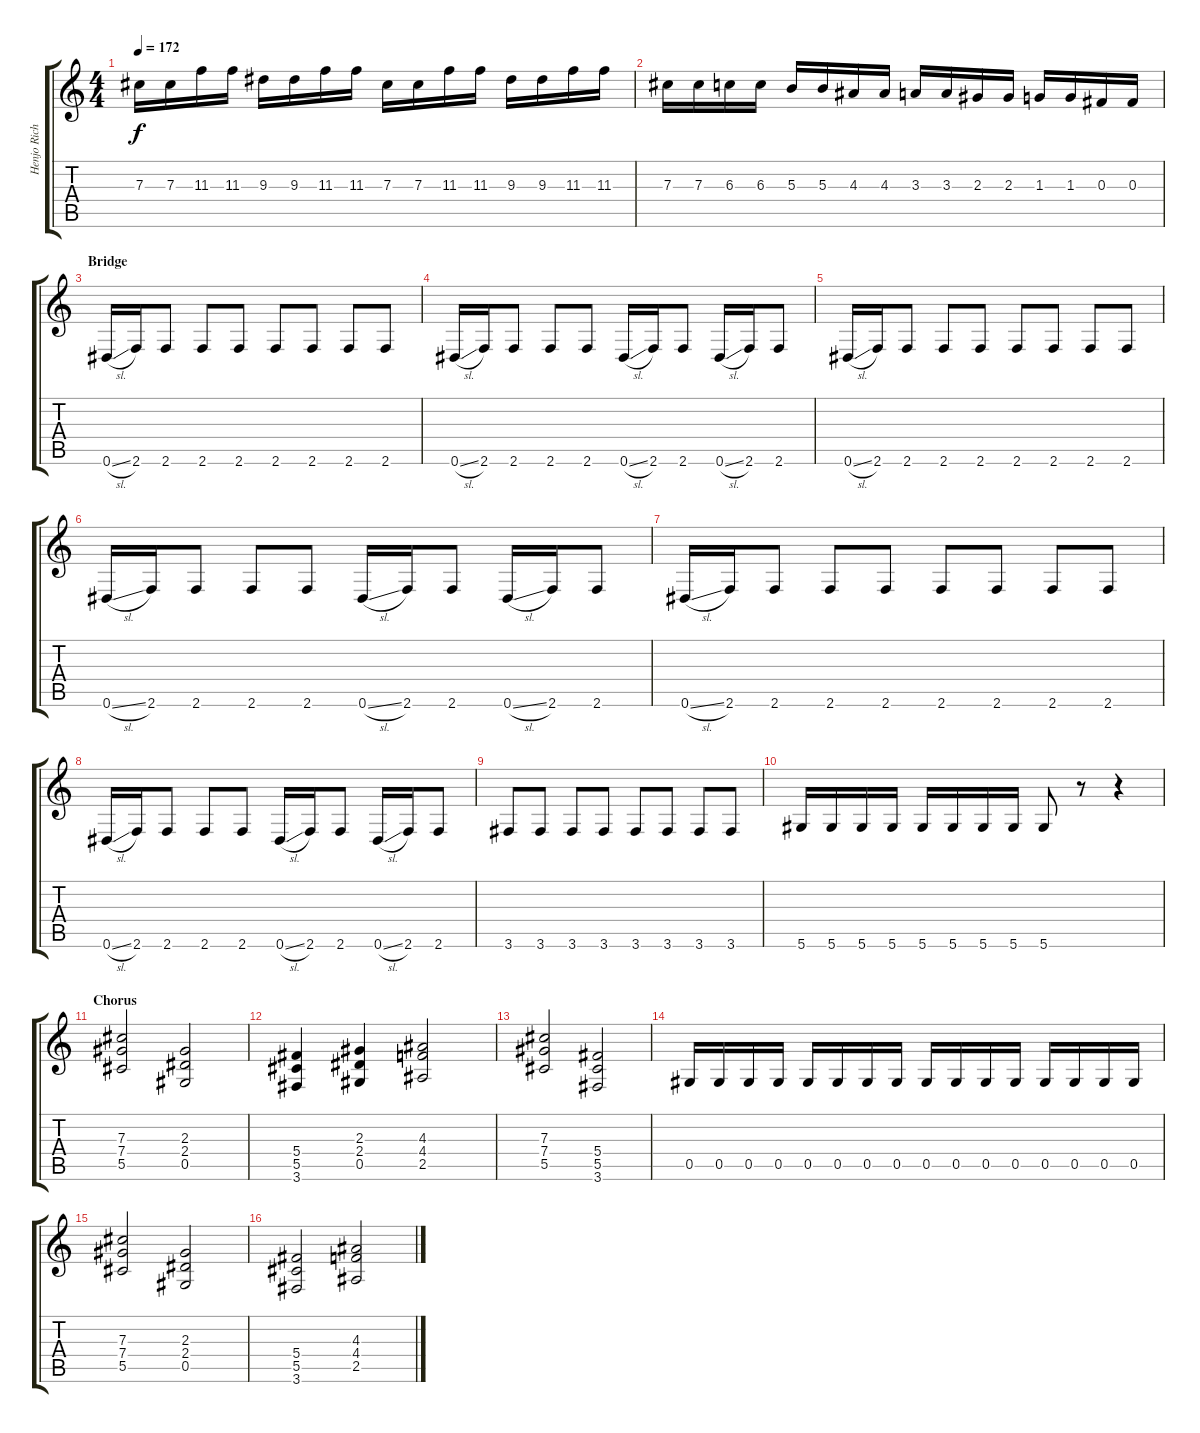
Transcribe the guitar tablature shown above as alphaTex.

\track ("Henjo Richter - Guitar" "Henjo Rich") {instrument overdrivenguitar}
\staff {score tabs}
\tuning (Eb4 Bb3 Gb3 Db3 Ab2 Eb2) {hide}
\ts (4 4)
\tempo 172
\clef g2
\ks c
7.3.16{dy f} 7.3.16 11.3.16 11.3.16 9.3.16 9.3.16 11.3.16 11.3.16 7.3.16 7.3.16 11.3.16 11.3.16 9.3.16 9.3.16 11.3.16 11.3.16 |
7.3.16{volume 6} 7.3.16 6.3.16 6.3.16 5.3.16 5.3.16 4.3.16 4.3.16 3.3.16 3.3.16 2.3.16 2.3.16 1.3.16 1.3.16 0.3.16 0.3.16 |
\section ("" "Bridge")
0.6{sl}.16{volume 13} 2.6.16 2.6.8 2.6.8 2.6.8 2.6.8 2.6.8 2.6.8 2.6.8 |
0.6{sl}.16 2.6.16 2.6.8 2.6.8 2.6.8 0.6{sl}.16 2.6.16 2.6.8 0.6{sl}.16 2.6.16 2.6.8 |
0.6{sl}.16 2.6.16 2.6.8 2.6.8 2.6.8 2.6.8 2.6.8 2.6.8 2.6.8 |
0.6{sl}.16 2.6.16 2.6.8 2.6.8 2.6.8 0.6{sl}.16 2.6.16 2.6.8 0.6{sl}.16 2.6.16 2.6.8 |
0.6{sl}.16 2.6.16 2.6.8 2.6.8 2.6.8 2.6.8 2.6.8 2.6.8 2.6.8 |
0.6{sl}.16 2.6.16 2.6.8 2.6.8 2.6.8 0.6{sl}.16 2.6.16 2.6.8 0.6{sl}.16 2.6.16 2.6.8 |
3.6.8 3.6.8 3.6.8 3.6.8 3.6.8 3.6.8 3.6.8 3.6.8 |
5.6.16 5.6.16 5.6.16 5.6.16 5.6.16 5.6.16 5.6.16 5.6.16 5.6.8 r.8 r.4 |
\section ("" "Chorus")
(7.3 7.4 5.5).2 (2.3 2.4 0.5).2 |
(5.4 5.5 3.6).4 (2.3 2.4 0.5).4 (4.3 4.4 2.5).2 |
(7.3 7.4 5.5).2 (5.4 5.5 3.6).2 |
0.5.16 0.5.16 0.5.16 0.5.16 0.5.16 0.5.16 0.5.16 0.5.16 0.5.16 0.5.16 0.5.16 0.5.16 0.5.16 0.5.16 0.5.16 0.5.16 |
(7.3 7.4 5.5).2 (2.3 2.4 0.5).2 |
(5.4 5.5 3.6).2 (4.3 4.4 2.5).2
